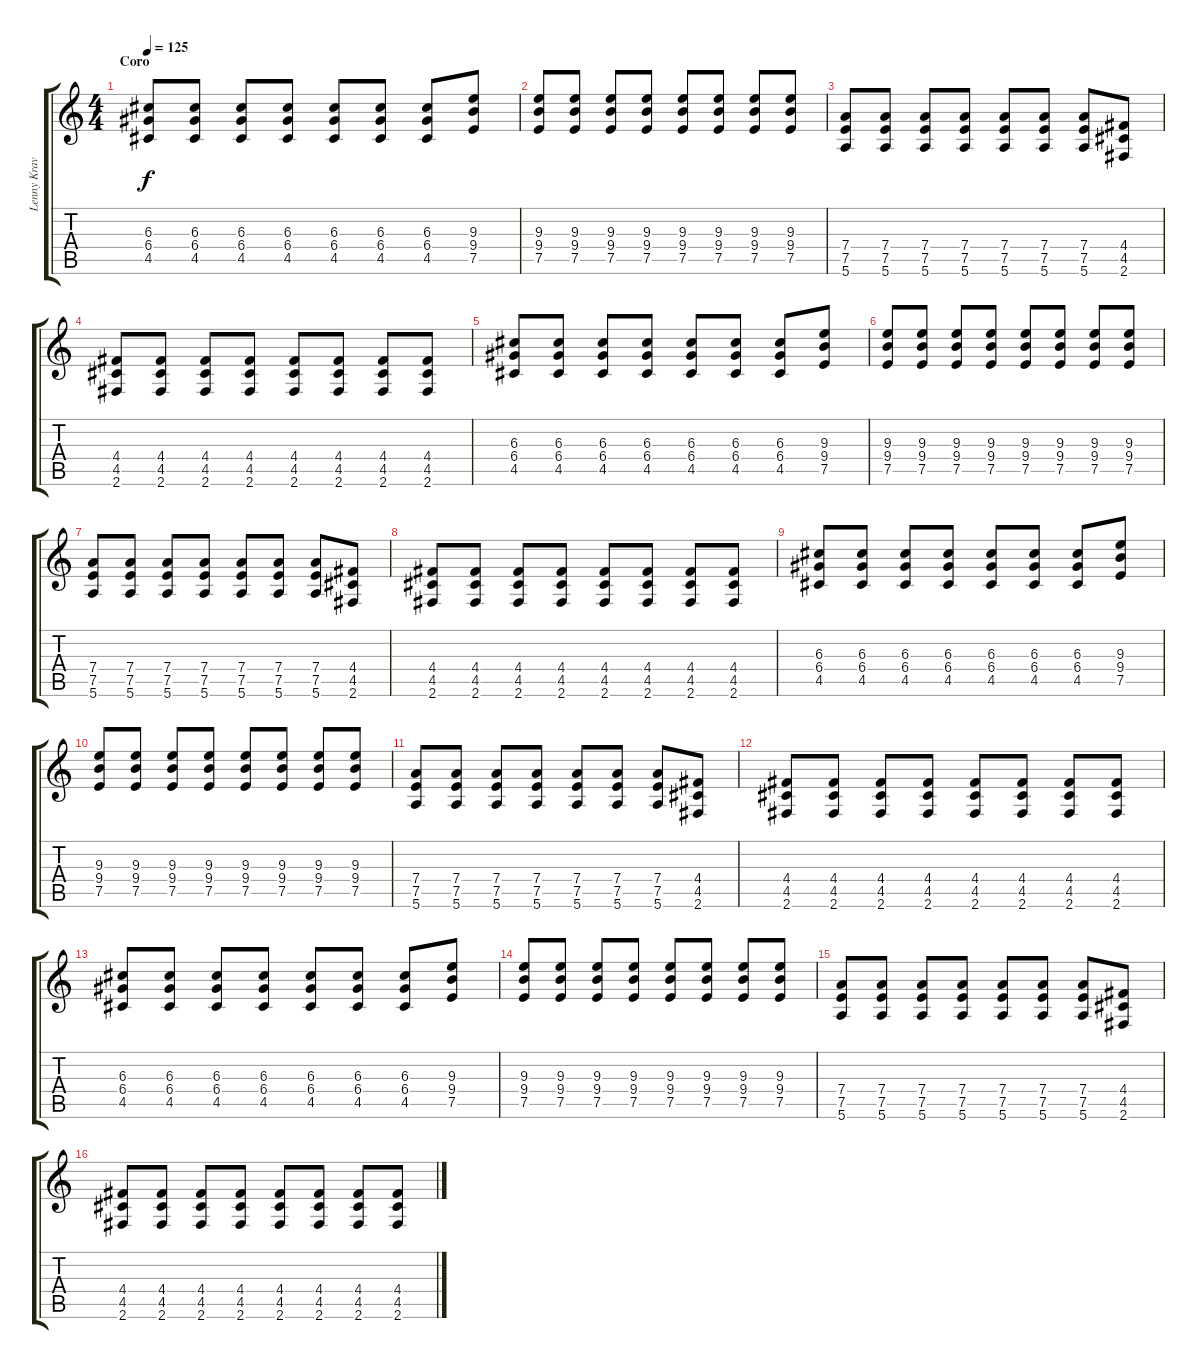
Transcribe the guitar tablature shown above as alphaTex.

\track ("Lenny Kravitz" "Lenny Krav") {instrument overdrivenguitar}
\staff {score tabs}
\tuning (E4 B3 G3 D3 A2 E2) {hide}
\ts (4 4)
\section ("" "Coro")
\tempo 125
\clef g2
\ks c
(6.3 6.4 4.5).8{dy f} (6.3 6.4 4.5).8 (6.3 6.4 4.5).8 (6.3 6.4 4.5).8 (6.3 6.4 4.5).8 (6.3 6.4 4.5).8 (6.3 6.4 4.5).8 (9.3 9.4 7.5).8 |
(9.3 9.4 7.5).8 (9.3 9.4 7.5).8 (9.3 9.4 7.5).8 (9.3 9.4 7.5).8 (9.3 9.4 7.5).8 (9.3 9.4 7.5).8 (9.3 9.4 7.5).8 (9.3 9.4 7.5).8 |
(7.4 7.5 5.6).8 (7.4 7.5 5.6).8 (7.4 7.5 5.6).8 (7.4 7.5 5.6).8 (7.4 7.5 5.6).8 (7.4 7.5 5.6).8 (7.4 7.5 5.6).8 (4.4 4.5 2.6).8 |
(4.4 4.5 2.6).8 (4.4 4.5 2.6).8 (4.4 4.5 2.6).8 (4.4 4.5 2.6).8 (4.4 4.5 2.6).8 (4.4 4.5 2.6).8 (4.4 4.5 2.6).8 (4.4 4.5 2.6).8 |
(6.3 6.4 4.5).8 (6.3 6.4 4.5).8 (6.3 6.4 4.5).8 (6.3 6.4 4.5).8 (6.3 6.4 4.5).8 (6.3 6.4 4.5).8 (6.3 6.4 4.5).8 (9.3 9.4 7.5).8 |
(9.3 9.4 7.5).8 (9.3 9.4 7.5).8 (9.3 9.4 7.5).8 (9.3 9.4 7.5).8 (9.3 9.4 7.5).8 (9.3 9.4 7.5).8 (9.3 9.4 7.5).8 (9.3 9.4 7.5).8 |
(7.4 7.5 5.6).8 (7.4 7.5 5.6).8 (7.4 7.5 5.6).8 (7.4 7.5 5.6).8 (7.4 7.5 5.6).8 (7.4 7.5 5.6).8 (7.4 7.5 5.6).8 (4.4 4.5 2.6).8 |
(4.4 4.5 2.6).8 (4.4 4.5 2.6).8 (4.4 4.5 2.6).8 (4.4 4.5 2.6).8 (4.4 4.5 2.6).8 (4.4 4.5 2.6).8 (4.4 4.5 2.6).8 (4.4 4.5 2.6).8 |
(6.3 6.4 4.5).8 (6.3 6.4 4.5).8 (6.3 6.4 4.5).8 (6.3 6.4 4.5).8 (6.3 6.4 4.5).8 (6.3 6.4 4.5).8 (6.3 6.4 4.5).8 (9.3 9.4 7.5).8 |
(9.3 9.4 7.5).8 (9.3 9.4 7.5).8 (9.3 9.4 7.5).8 (9.3 9.4 7.5).8 (9.3 9.4 7.5).8 (9.3 9.4 7.5).8 (9.3 9.4 7.5).8 (9.3 9.4 7.5).8 |
(7.4 7.5 5.6).8 (7.4 7.5 5.6).8 (7.4 7.5 5.6).8 (7.4 7.5 5.6).8 (7.4 7.5 5.6).8 (7.4 7.5 5.6).8 (7.4 7.5 5.6).8 (4.4 4.5 2.6).8 |
(4.4 4.5 2.6).8 (4.4 4.5 2.6).8 (4.4 4.5 2.6).8 (4.4 4.5 2.6).8 (4.4 4.5 2.6).8 (4.4 4.5 2.6).8 (4.4 4.5 2.6).8 (4.4 4.5 2.6).8 |
(6.3 6.4 4.5).8 (6.3 6.4 4.5).8 (6.3 6.4 4.5).8 (6.3 6.4 4.5).8 (6.3 6.4 4.5).8 (6.3 6.4 4.5).8 (6.3 6.4 4.5).8 (9.3 9.4 7.5).8 |
(9.3 9.4 7.5).8 (9.3 9.4 7.5).8 (9.3 9.4 7.5).8 (9.3 9.4 7.5).8 (9.3 9.4 7.5).8 (9.3 9.4 7.5).8 (9.3 9.4 7.5).8 (9.3 9.4 7.5).8 |
(7.4 7.5 5.6).8 (7.4 7.5 5.6).8 (7.4 7.5 5.6).8 (7.4 7.5 5.6).8 (7.4 7.5 5.6).8 (7.4 7.5 5.6).8 (7.4 7.5 5.6).8 (4.4 4.5 2.6).8 |
(4.4 4.5 2.6).8 (4.4 4.5 2.6).8 (4.4 4.5 2.6).8 (4.4 4.5 2.6).8 (4.4 4.5 2.6).8 (4.4 4.5 2.6).8 (4.4 4.5 2.6).8 (4.4 4.5 2.6).8
